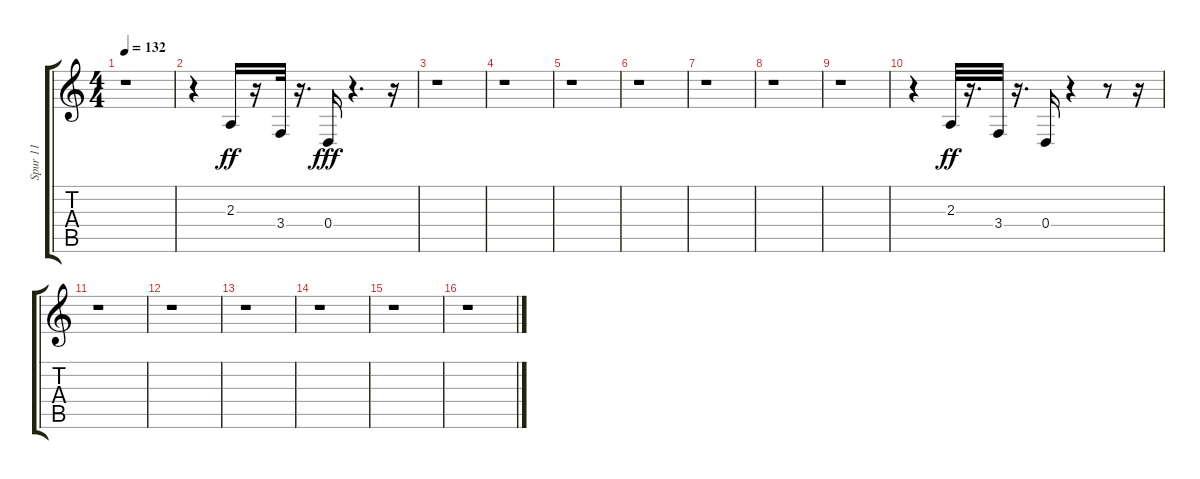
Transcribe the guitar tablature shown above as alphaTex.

\track ("Spur 11" "Spur 11") {instrument synthdrum}
\staff {score tabs}
\tuning (E4 B3 G3 D3 A2 E2) {hide}
\ts (4 4)
\tempo 132
\clef g2
\ks c
r.1{dy ff} |
r.4 2.3.16 r.16 3.4.32 r.16{d} 0.4.16{dy fff} r.4{d} r.16 |
r.1 |
r.1 |
r.1 |
r.1 |
r.1 |
r.1 |
r.1 |
r.4 2.3.32{dy ff} r.16{d} 3.4.32 r.16{d} 0.4.16 r.4 r.8 r.16 |
r.1 |
r.1 |
r.1 |
r.1 |
r.1 |
r.1
